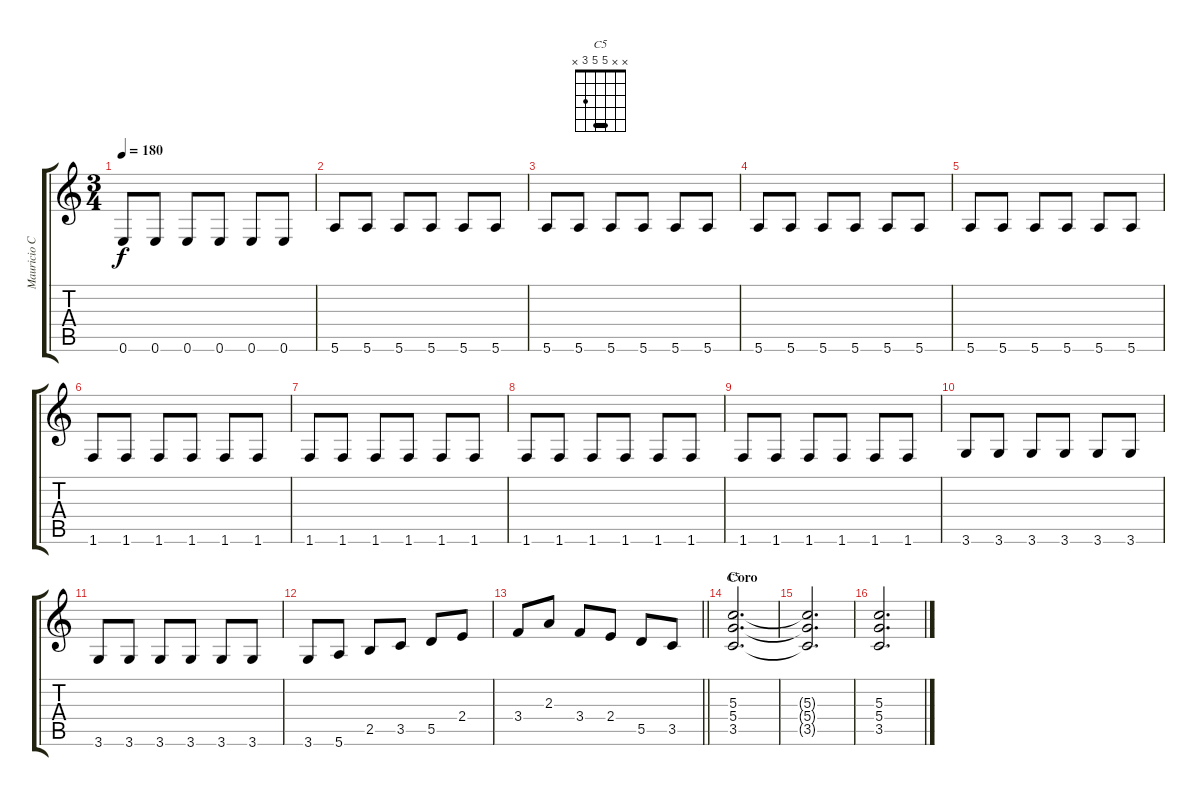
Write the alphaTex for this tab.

\track ("Mauricio Calle" "Mauricio C") {instrument distortionguitar}
\staff {score tabs}
\tuning (E4 B3 G3 D3 A2 E2) {hide}
\chord ("C5" x x 5 5 3 x) {barre 5}
\ts (3 4)
\tempo 180
\clef g2
\ks c
0.6.8{dy f} 0.6.8 0.6.8 0.6.8 0.6.8 0.6.8 |
5.6.8 5.6.8 5.6.8 5.6.8 5.6.8 5.6.8 |
5.6.8 5.6.8 5.6.8 5.6.8 5.6.8 5.6.8 |
5.6.8 5.6.8 5.6.8 5.6.8 5.6.8 5.6.8 |
5.6.8 5.6.8 5.6.8 5.6.8 5.6.8 5.6.8 |
1.6.8 1.6.8 1.6.8 1.6.8 1.6.8 1.6.8 |
1.6.8 1.6.8 1.6.8 1.6.8 1.6.8 1.6.8 |
1.6.8 1.6.8 1.6.8 1.6.8 1.6.8 1.6.8 |
1.6.8 1.6.8 1.6.8 1.6.8 1.6.8 1.6.8 |
3.6.8 3.6.8 3.6.8 3.6.8 3.6.8 3.6.8 |
3.6.8 3.6.8 3.6.8 3.6.8 3.6.8 3.6.8 |
3.6.8 5.6.8 2.5.8 3.5.8 5.5.8 2.4.8 |
\barLineRight lightlight
3.4.8 2.3.8 3.4.8 2.4.8 5.5.8 3.5.8 |
\section ("" "Coro")
(5.3 5.4 3.5).2{d ch "C5"} |
(5.3{t} 5.4{t} 3.5{t}).2{d} |
(5.3 5.4 3.5).2{d}
